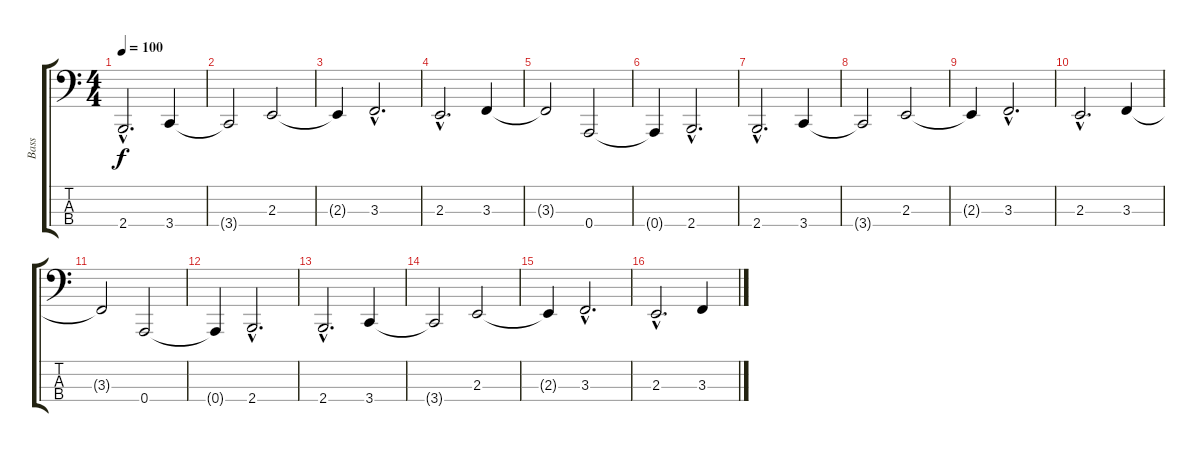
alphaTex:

\track ("Bass" "Bass") {instrument electricbassfinger}
\staff {score tabs}
\tuning (C2 G1 D1 A0) {hide}
\ts (4 4)
\tempo 100
\clef f4
\ks c
2.4{hac}.2{d dy f instrument electricbassfinger} 3.4.4 |
3.4{t}.2 2.3.2 |
2.3{t}.4 3.3{hac}.2{d} |
2.3{hac}.2{d} 3.3.4 |
3.3{t}.2 0.4.2 |
0.4{t}.4 2.4{hac}.2{d} |
2.4{hac}.2{d} 3.4.4 |
3.4{t}.2 2.3.2 |
2.3{t}.4 3.3{hac}.2{d} |
2.3{hac}.2{d} 3.3.4 |
3.3{t}.2 0.4.2 |
0.4{t}.4 2.4{hac}.2{d} |
2.4{hac}.2{d} 3.4.4 |
3.4{t}.2 2.3.2 |
2.3{t}.4 3.3{hac}.2{d} |
2.3{hac}.2{d} 3.3.4
